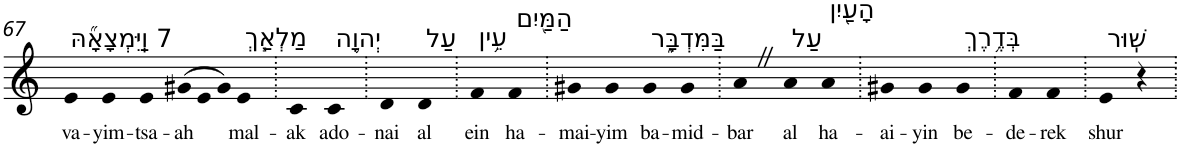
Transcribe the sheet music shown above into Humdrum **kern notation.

**kern	**text
*part1	*part1
*staff1	*staff1
*I"Piano	*
*I'Pno	*
!!LO:PB:g=z
*clefG2	*
*k[]	*
=67	=67
!LO:TX:a:t=7 וַֽיִּמְצָאָ֞הּ	!
!	!LO:LY:b
4e	va-
!	!LO:LY:b
4e	-yim-
!	!LO:LY:b
4e	-tsa-
*Xtuplet	*
!	!LO:LY:b
(>12g#X	-ah
12e	.
12g#)	.
!LO:TX:a:t=מַלְאַ֧ךְ	!
!	!LO:LY:b
4e	mal-
=68.	=68.
!	!LO:LY:b
4c	-ak
!LO:TX:a:t=יְהוָ֛ה	!
!	!LO:LY:b
4c	ado-
=69.	=69.
!	!LO:LY:b
4d	-nai
!LO:TX:a:t=עַל	!
!	!LO:LY:b
4d	al
=70.	=70.
!LO:TX:a:t=עֵ֥ין	!
!	!LO:LY:b
4f	ein
!LO:TX:a:t=הַמַּ֖יִם	!
!	!LO:LY:b
4f	ha-
=71.	=71.
!	!LO:LY:b
4g#X	-mai-
!	!LO:LY:b
4g#	-yim
!LO:TX:a:t=בַּמִּדְבָּ֑ר	!
!	!LO:LY:b
4g#	ba-
!	!LO:LY:b
4g#	-mid-
=72.	=72.
!	!LO:LY:b
4aZ	-bar
!LO:TX:a:t=עַל	!
!	!LO:LY:b
4a	al
!LO:TX:a:t=הָעַ֖יִן	!
!	!LO:LY:b
4a	ha-
=73.	=73.
!	!LO:LY:b
4g#X	-ai-
!	!LO:LY:b
4g#	-yin
!LO:TX:a:t=בְּדֶ֥רֶךְ	!
!	!LO:LY:b
4g#	be-
=74.	=74.
!	!LO:LY:b
4f	-de-
!	!LO:LY:b
4f	-rek
=75.	=75.
!LO:TX:a:t=שֽׁוּר	!
!	!LO:LY:b
4e	shur
4r	.
=.	=.
*-	*-
